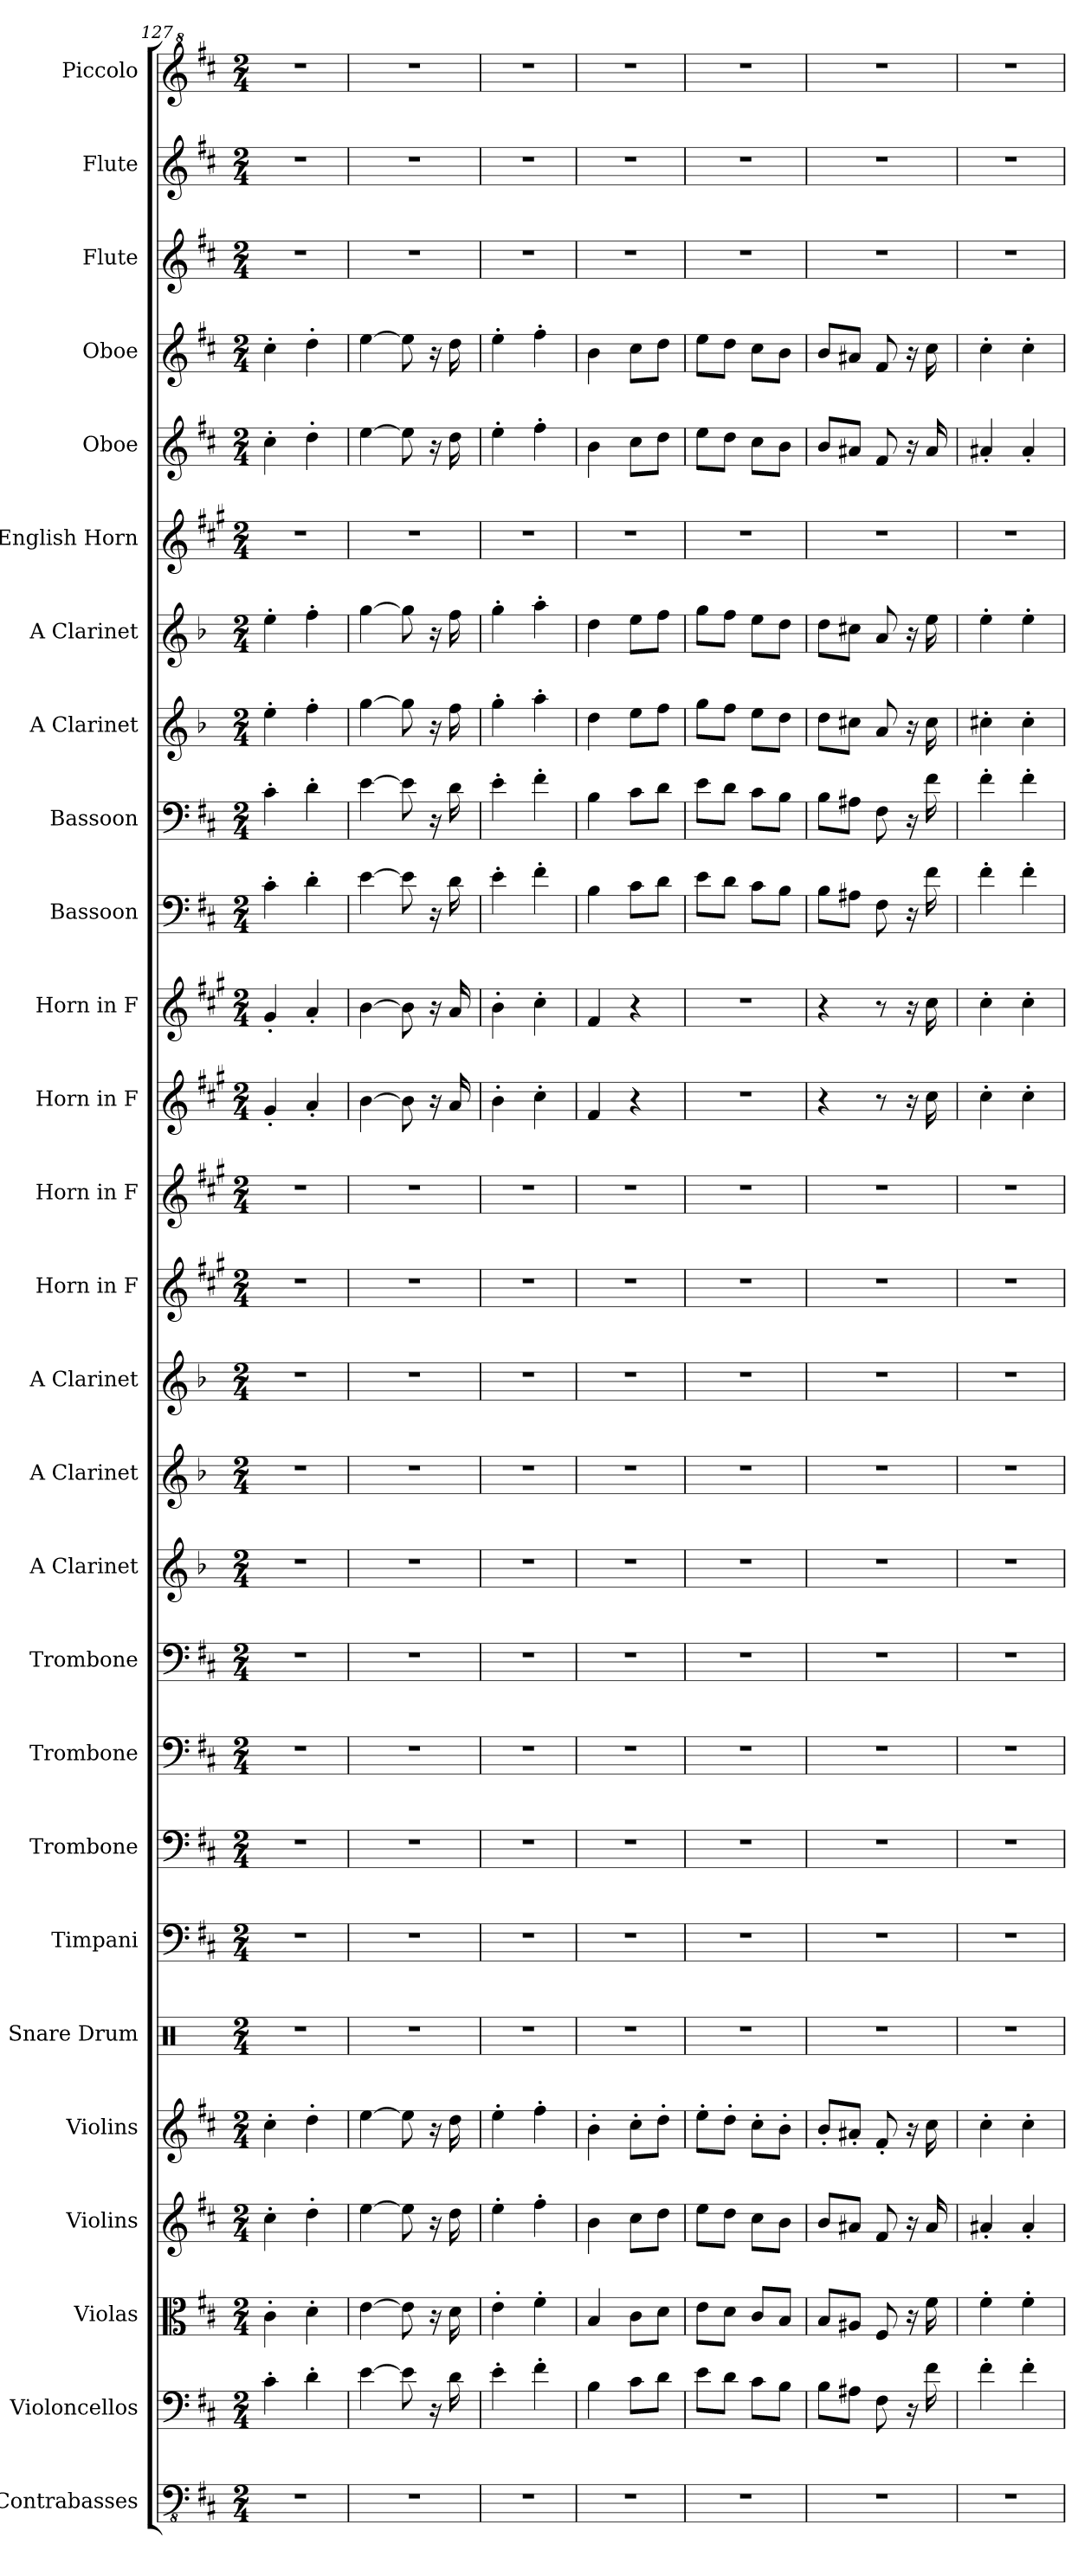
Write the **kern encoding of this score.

**kern	**kern	**kern	**kern	**kern	**kern	**kern	**kern	**kern	**kern	**kern	**kern	**kern	**kern	**kern	**kern	**kern	**kern	**kern	**kern	**kern	**kern	**kern	**kern	**kern	**kern	**kern
*part27	*part26	*part25	*part24	*part23	*part22	*part21	*part20	*part19	*part18	*part17	*part16	*part15	*part14	*part13	*part12	*part11	*part10	*part9	*part8	*part7	*part6	*part5	*part4	*part3	*part2	*part1
*staff27	*staff26	*staff25	*staff24	*staff23	*staff22	*staff21	*staff20	*staff19	*staff18	*staff17	*staff16	*staff15	*staff14	*staff13	*staff12	*staff11	*staff10	*staff9	*staff8	*staff7	*staff6	*staff5	*staff4	*staff3	*staff2	*staff1
*I"Contrabasses	*I"Violoncellos	*I"Violas	*I"Violins	*I"Violins	*I"Snare Drum	*I"Timpani	*I"Trombone	*I"Trombone	*I"Trombone	*I"A Clarinet	*I"A Clarinet	*I"A Clarinet	*I"Horn in F	*I"Horn in F	*I"Horn in F	*I"Horn in F	*I"Bassoon	*I"Bassoon	*I"A Clarinet	*I"A Clarinet	*I"English Horn	*I"Oboe	*I"Oboe	*I"Flute	*I"Flute	*I"Piccolo
*I'Cbs.	*I'Vcs.	*I'Vlas.	*I'Vlns.	*I'Vlns.	*I'Sn. Dr.	*I'Timp.	*I'Tbn.	*I'Tbn.	*I'Tbn.	*I'A Cl.	*I'A Cl.	*I'A Cl.	*	*	*	*	*I'Bsn.	*I'Bsn.	*I'A Cl.	*I'A Cl.	*I'E. Hn.	*I'Ob.	*I'Ob.	*I'Fl.	*I'Fl.	*I'Picc.
*clefFv4	*clefF4	*clefC3	*clefG2	*clefG2	*clefX	*clefF4	*clefF4	*clefF4	*clefF4	*clefG2	*clefG2	*clefG2	*clefG2	*clefG2	*clefG2	*clefG2	*clefF4	*clefF4	*clefG2	*clefG2	*clefG2	*clefG2	*clefG2	*clefG2	*clefG2	*clefG^2
*	*	*	*	*	*	*	*	*	*	*ITrd2c3	*ITrd2c3	*ITrd2c3	*ITrd4c7	*ITrd4c7	*ITrd4c7	*ITrd4c7	*	*	*ITrd2c3	*ITrd2c3	*ITrd4c7	*	*	*	*	*ITrd-7c-12
*k[f#c#]	*k[f#c#]	*k[f#c#]	*k[f#c#]	*k[f#c#]	*k[]	*k[f#c#]	*k[f#c#]	*k[f#c#]	*k[f#c#]	*k[f#c#]	*k[f#c#]	*k[f#c#]	*k[f#c#]	*k[f#c#]	*k[f#c#]	*k[f#c#]	*k[f#c#]	*k[f#c#]	*k[f#c#]	*k[f#c#]	*k[f#c#]	*k[f#c#]	*k[f#c#]	*k[f#c#]	*k[f#c#]	*k[f#c#]
*M2/4	*M2/4	*M2/4	*M2/4	*M2/4	*M2/4	*M2/4	*M2/4	*M2/4	*M2/4	*M2/4	*M2/4	*M2/4	*M2/4	*M2/4	*M2/4	*M2/4	*M2/4	*M2/4	*M2/4	*M2/4	*M2/4	*M2/4	*M2/4	*M2/4	*M2/4	*M2/4
=127	=127	=127	=127	=127	=127	=127	=127	=127	=127	=127	=127	=127	=127	=127	=127	=127	=127	=127	=127	=127	=127	=127	=127	=127	=127	=127
2r	4c#'\	4c#'\	4cc#'\	4cc#'\	2r	2r	2r	2r	2r	2r	2r	2r	2r	2r	4c#'/	4c#'/	4c#'\	4c#'\	4cc#'\	4cc#'\	2r	4cc#'\	4cc#'\	2r	2r	2r
.	4d'\	4d'\	4dd'\	4dd'\	.	.	.	.	.	.	.	.	.	.	4d'/	4d'/	4d'\	4d'\	4dd'\	4dd'\	.	4dd'\	4dd'\	.	.	.
=128	=128	=128	=128	=128	=128	=128	=128	=128	=128	=128	=128	=128	=128	=128	=128	=128	=128	=128	=128	=128	=128	=128	=128	=128	=128	=128
2r	[4e\	[4e\	[4ee\	[4ee\	2r	2r	2r	2r	2r	2r	2r	2r	2r	2r	[4e\	[4e\	[4e\	[4e\	[4ee\	[4ee\	2r	[4ee\	[4ee\	2r	2r	2r
.	8e\]	8e\]	8ee\]	8ee\]	.	.	.	.	.	.	.	.	.	.	8e\]	8e\]	8e\]	8e\]	8ee\]	8ee\]	.	8ee\]	8ee\]	.	.	.
.	16r	16r	16r	16r	.	.	.	.	.	.	.	.	.	.	16r	16r	16r	16r	16r	16r	.	16r	16r	.	.	.
.	16d\	16d\	16dd\	16dd\	.	.	.	.	.	.	.	.	.	.	16d/	16d/	16d\	16d\	16dd\	16dd\	.	16dd\	16dd\	.	.	.
!!LO:PB:g=z
=129	=129	=129	=129	=129	=129	=129	=129	=129	=129	=129	=129	=129	=129	=129	=129	=129	=129	=129	=129	=129	=129	=129	=129	=129	=129	=129
2r	4e'\	4e'\	4ee'\	4ee'\	2r	2r	2r	2r	2r	2r	2r	2r	2r	2r	4e'\	4e'\	4e'\	4e'\	4ee'\	4ee'\	2r	4ee'\	4ee'\	2r	2r	2r
.	4f#'\	4f#'\	4ff#'\	4ff#'\	.	.	.	.	.	.	.	.	.	.	4f#'\	4f#'\	4f#'\	4f#'\	4ff#'\	4ff#'\	.	4ff#'\	4ff#'\	.	.	.
=130	=130	=130	=130	=130	=130	=130	=130	=130	=130	=130	=130	=130	=130	=130	=130	=130	=130	=130	=130	=130	=130	=130	=130	=130	=130	=130
2r	4B\	4B/	4b\	4b'\	2r	2r	2r	2r	2r	2r	2r	2r	2r	2r	4B/	4B/	4B\	4B\	4b\	4b\	2r	4b\	4b\	2r	2r	2r
.	8c#\L	8c#\L	8cc#\L	8cc#'\L	.	.	.	.	.	.	.	.	.	.	4r	4r	8c#\L	8c#\L	8cc#\L	8cc#\L	.	8cc#\L	8cc#\L	.	.	.
.	8d\J	8d\J	8dd\J	8dd'\J	.	.	.	.	.	.	.	.	.	.	.	.	8d\J	8d\J	8dd\J	8dd\J	.	8dd\J	8dd\J	.	.	.
=131	=131	=131	=131	=131	=131	=131	=131	=131	=131	=131	=131	=131	=131	=131	=131	=131	=131	=131	=131	=131	=131	=131	=131	=131	=131	=131
2r	8e\L	8e\L	8ee\L	8ee'\L	2r	2r	2r	2r	2r	2r	2r	2r	2r	2r	2r	2r	8e\L	8e\L	8ee\L	8ee\L	2r	8ee\L	8ee\L	2r	2r	2r
.	8d\J	8d\J	8dd\J	8dd'\J	.	.	.	.	.	.	.	.	.	.	.	.	8d\J	8d\J	8dd\J	8dd\J	.	8dd\J	8dd\J	.	.	.
.	8c#\L	8c#/L	8cc#\L	8cc#'\L	.	.	.	.	.	.	.	.	.	.	.	.	8c#\L	8c#\L	8cc#\L	8cc#\L	.	8cc#\L	8cc#\L	.	.	.
.	8B\J	8B/J	8b\J	8b'\J	.	.	.	.	.	.	.	.	.	.	.	.	8B\J	8B\J	8b\J	8b\J	.	8b\J	8b\J	.	.	.
=132	=132	=132	=132	=132	=132	=132	=132	=132	=132	=132	=132	=132	=132	=132	=132	=132	=132	=132	=132	=132	=132	=132	=132	=132	=132	=132
2r	8B\L	8B/L	8b/L	8b'/L	2r	2r	2r	2r	2r	2r	2r	2r	2r	2r	4r	4r	8B\L	8B\L	8b\L	8b\L	2r	8b/L	8b/L	2r	2r	2r
.	8A#X\J	8A#X/J	8a#X/J	8a#X'/J	.	.	.	.	.	.	.	.	.	.	.	.	8A#X\J	8A#X\J	8a#X\J	8a#X\J	.	8a#X/J	8a#X/J	.	.	.
.	8F#\	8F#/	8f#/	8f#'/	.	.	.	.	.	.	.	.	.	.	8r	8r	8F#\	8F#\	8f#/	8f#/	.	8f#/	8f#/	.	.	.
.	16r	16r	16r	16r	.	.	.	.	.	.	.	.	.	.	16r	16r	16r	16r	16r	16r	.	16r	16r	.	.	.
.	16f#\	16f#\	16a#/	16cc#\	.	.	.	.	.	.	.	.	.	.	16f#\	16f#\	16f#\	16f#\	16a#\	16cc#\	.	16a#/	16cc#\	.	.	.
=133	=133	=133	=133	=133	=133	=133	=133	=133	=133	=133	=133	=133	=133	=133	=133	=133	=133	=133	=133	=133	=133	=133	=133	=133	=133	=133
2r	4f#'\	4f#'\	4a#X'/	4cc#'\	2r	2r	2r	2r	2r	2r	2r	2r	2r	2r	4f#'\	4f#'\	4f#'\	4f#'\	4a#X'\	4cc#'\	2r	4a#X'/	4cc#'\	2r	2r	2r
.	4f#'\	4f#'\	4a#'/	4cc#'\	.	.	.	.	.	.	.	.	.	.	4f#'\	4f#'\	4f#'\	4f#'\	4a#'\	4cc#'\	.	4a#'/	4cc#'\	.	.	.
=	=	=	=	=	=	=	=	=	=	=	=	=	=	=	=	=	=	=	=	=	=	=	=	=	=	=
*-	*-	*-	*-	*-	*-	*-	*-	*-	*-	*-	*-	*-	*-	*-	*-	*-	*-	*-	*-	*-	*-	*-	*-	*-	*-	*-
